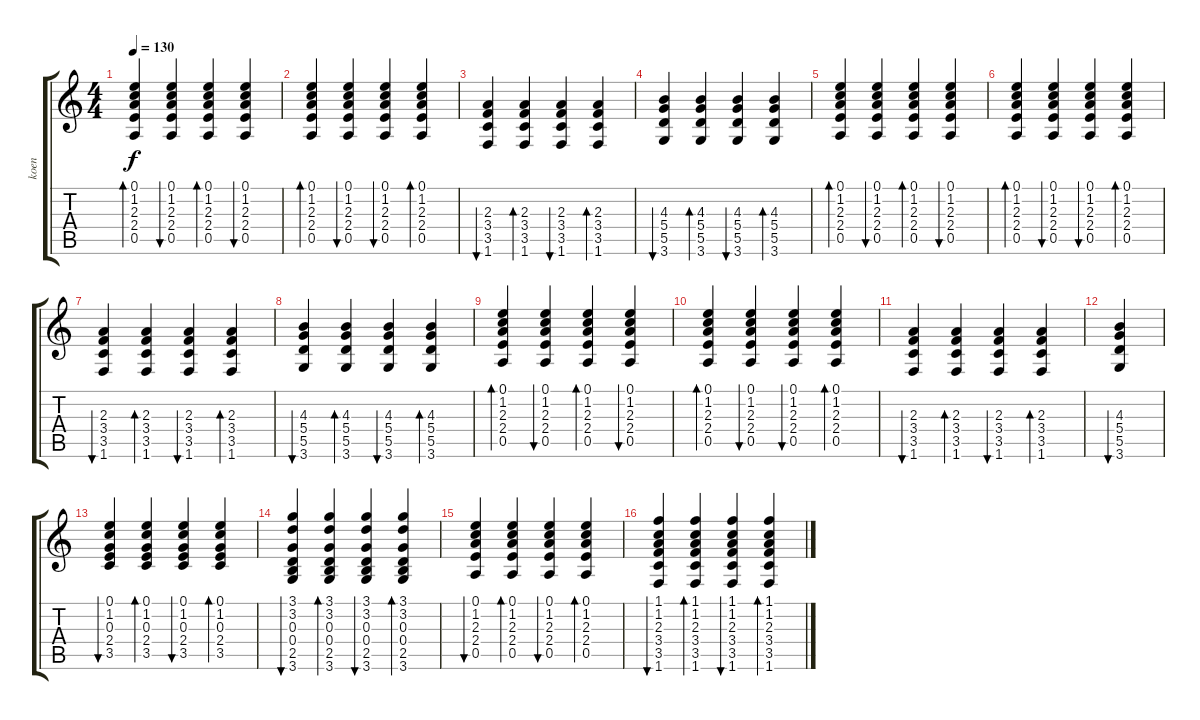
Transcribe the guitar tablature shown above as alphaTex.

\track ("koen" "koen") {instrument acousticguitarsteel}
\staff {score tabs}
\tuning (E4 B3 G3 D3 A2 E2) {hide}
\ts (4 4)
\tempo 130
\clef g2
\ks c
(0.1 1.2 2.3 2.4 0.5).4{bd 60 dy f} (0.1 1.2 2.3 2.4 0.5).4{bu 60} (0.1 1.2 2.3 2.4 0.5).4{bd 60} (0.1 1.2 2.3 2.4 0.5).4{bu 60} |
(0.1 1.2 2.3 2.4 0.5).4{bd 60} (0.1 1.2 2.3 2.4 0.5).4{bu 60} (0.1 1.2 2.3 2.4 0.5).4{bu 60} (0.1 1.2 2.3 2.4 0.5).4{bd 60} |
(2.3 3.4 3.5 1.6).4{bu 60} (2.3 3.4 3.5 1.6).4{bd 60} (2.3 3.4 3.5 1.6).4{bu 60} (2.3 3.4 3.5 1.6).4{bd 60} |
(4.3 5.4 5.5 3.6).4{bu 60} (4.3 5.4 5.5 3.6).4{bd 60} (4.3 5.4 5.5 3.6).4{bu 60} (4.3 5.4 5.5 3.6).4{bd 60} |
(0.1 1.2 2.3 2.4 0.5).4{bd 60} (0.1 1.2 2.3 2.4 0.5).4{bu 60} (0.1 1.2 2.3 2.4 0.5).4{bd 60} (0.1 1.2 2.3 2.4 0.5).4{bu 60} |
(0.1 1.2 2.3 2.4 0.5).4{bd 60} (0.1 1.2 2.3 2.4 0.5).4{bu 60} (0.1 1.2 2.3 2.4 0.5).4{bu 60} (0.1 1.2 2.3 2.4 0.5).4{bd 60} |
(2.3 3.4 3.5 1.6).4{bu 60} (2.3 3.4 3.5 1.6).4{bd 60} (2.3 3.4 3.5 1.6).4{bu 60} (2.3 3.4 3.5 1.6).4{bd 60} |
(4.3 5.4 5.5 3.6).4{bu 60} (4.3 5.4 5.5 3.6).4{bd 60} (4.3 5.4 5.5 3.6).4{bu 60} (4.3 5.4 5.5 3.6).4{bd 60} |
(0.1 1.2 2.3 2.4 0.5).4{bd 60} (0.1 1.2 2.3 2.4 0.5).4{bu 60} (0.1 1.2 2.3 2.4 0.5).4{bd 60} (0.1 1.2 2.3 2.4 0.5).4{bu 60} |
(0.1 1.2 2.3 2.4 0.5).4{bd 60} (0.1 1.2 2.3 2.4 0.5).4{bu 60} (0.1 1.2 2.3 2.4 0.5).4{bu 60} (0.1 1.2 2.3 2.4 0.5).4{bd 60} |
(2.3 3.4 3.5 1.6).4{bu 60} (2.3 3.4 3.5 1.6).4{bd 60} (2.3 3.4 3.5 1.6).4{bu 60} (2.3 3.4 3.5 1.6).4{bd 60} |
(4.3 5.4 5.5 3.6).4{bu 60} |
(0.1 1.2 0.3 2.4 3.5).4{bu 60} (0.1 1.2 0.3 2.4 3.5).4{bd 60} (0.1 1.2 0.3 2.4 3.5).4{bu 60} (0.1 1.2 0.3 2.4 3.5).4{bd 60} |
(3.1 3.2 0.3 0.4 2.5 3.6).4{bu 60} (3.1 3.2 0.3 0.4 2.5 3.6).4{bd 60} (3.1 3.2 0.3 0.4 2.5 3.6).4{bu 60} (3.1 3.2 0.3 0.4 2.5 3.6).4{bd 60} |
(0.1 1.2 2.3 2.4 0.5).4{bu 60} (0.1 1.2 2.3 2.4 0.5).4{bd 60} (0.1 1.2 2.3 2.4 0.5).4{bu 60} (0.1 1.2 2.3 2.4 0.5).4{bd 60} |
(1.1 1.2 2.3 3.4 3.5 1.6).4{bu 60} (1.1 1.2 2.3 3.4 3.5 1.6).4{bd 60} (1.1 1.2 2.3 3.4 3.5 1.6).4{bu 60} (1.1 1.2 2.3 3.4 3.5 1.6).4{bd 60}
